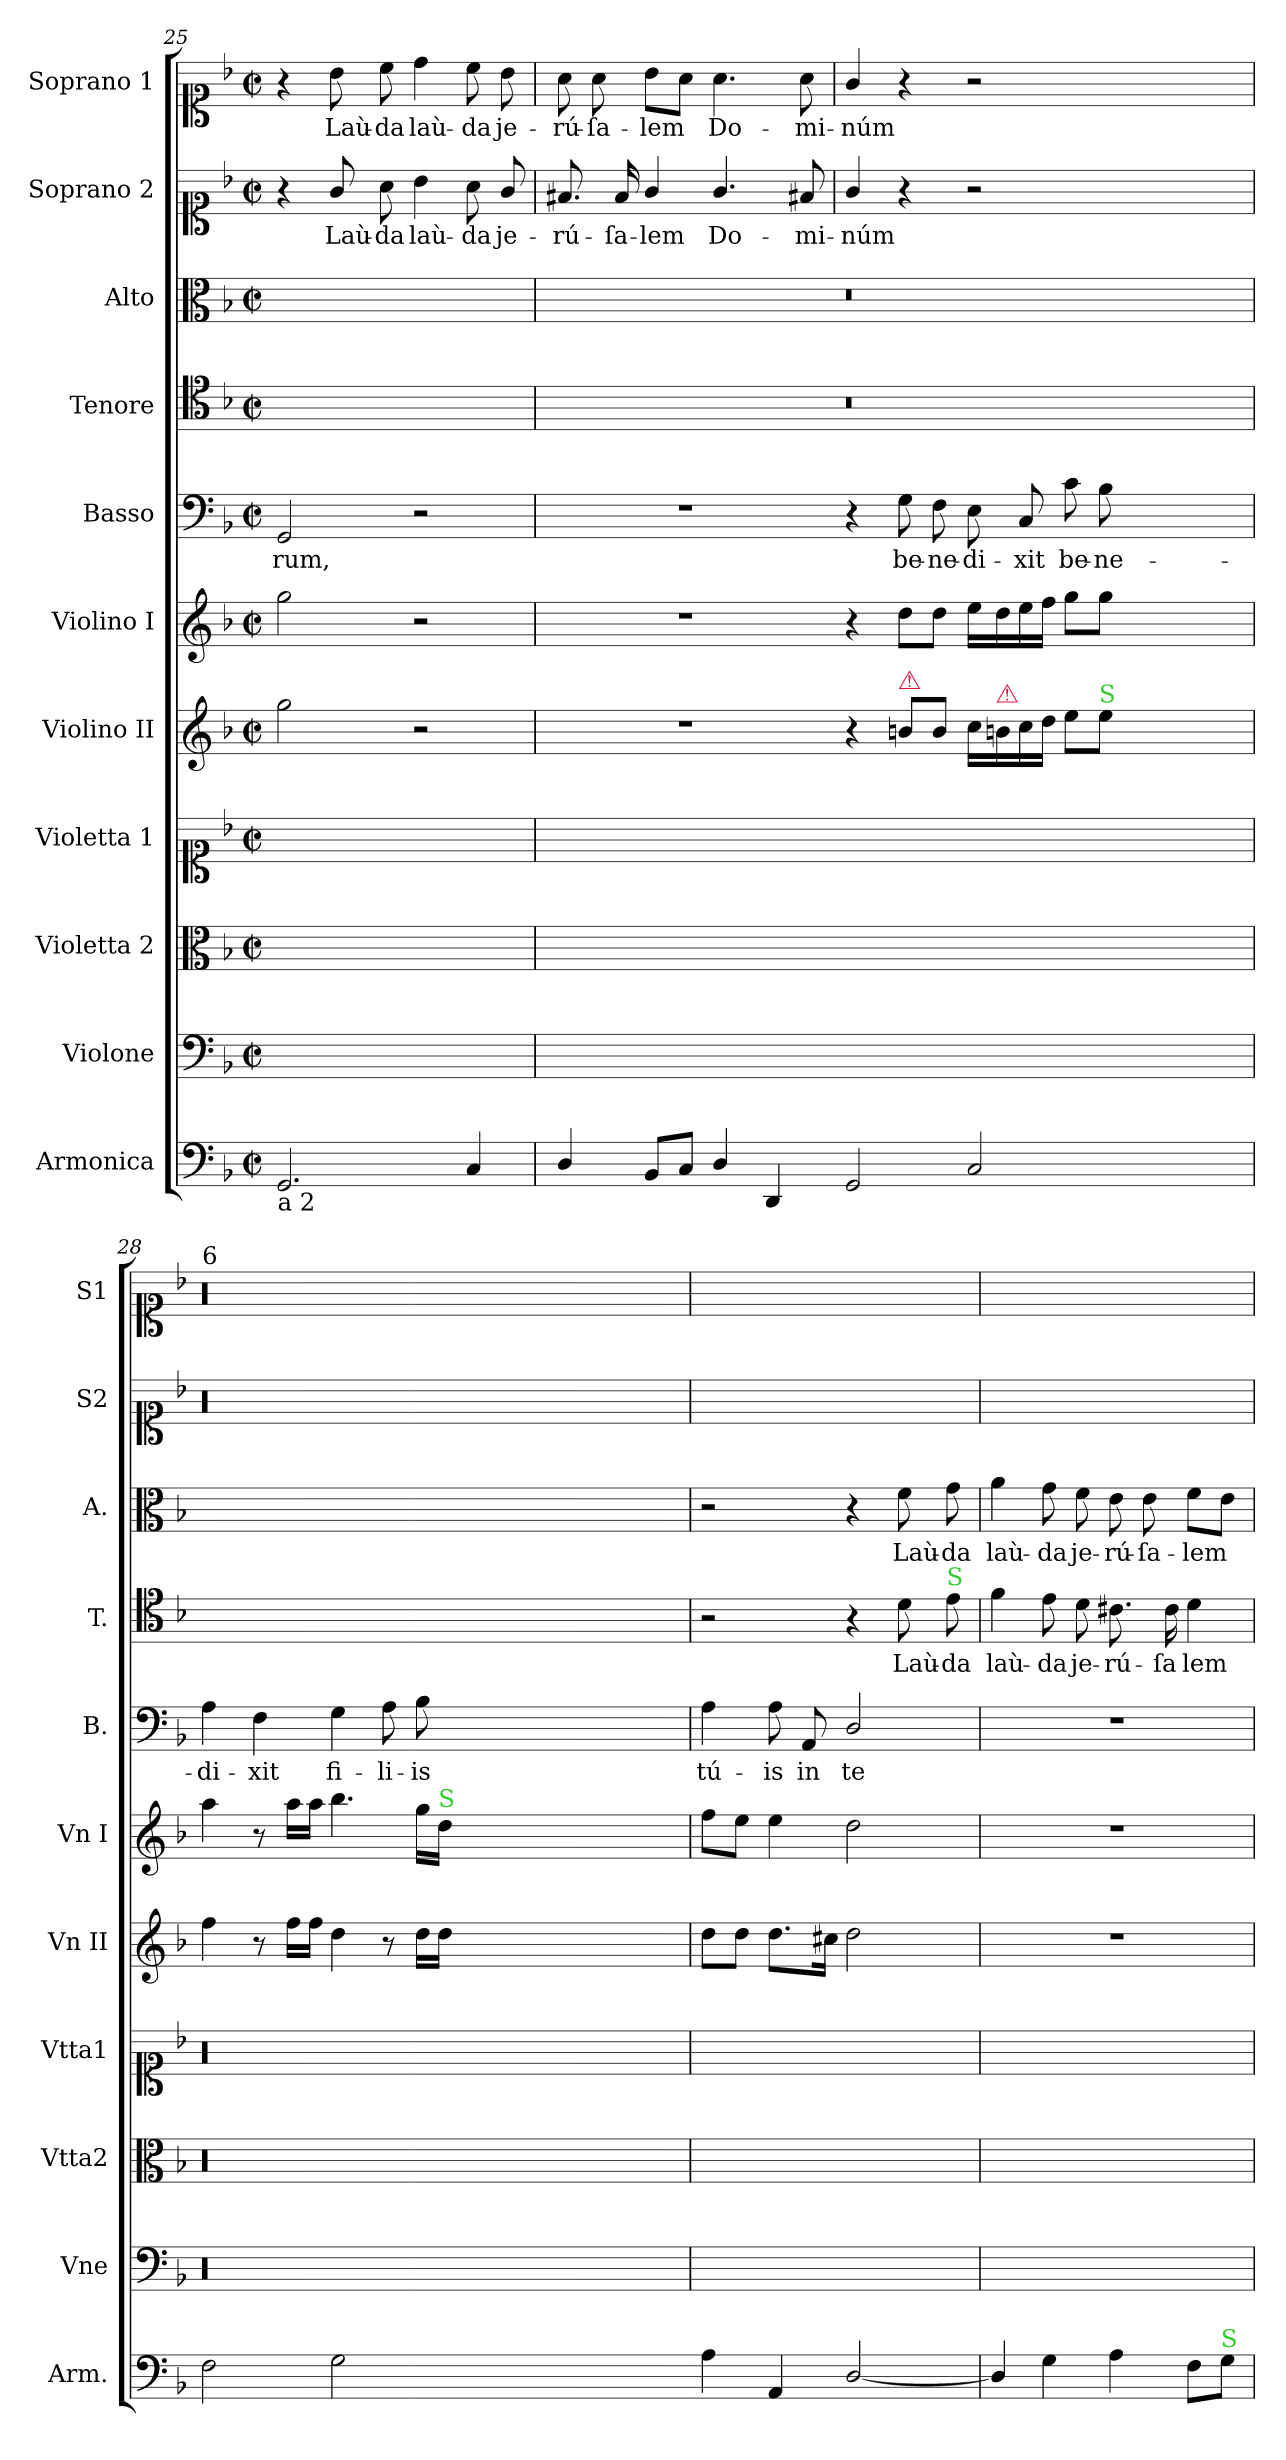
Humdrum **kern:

**kern	**kern	**kern	**kern	**kern	**kern	**kern	**text	**kern	**text	**kern	**text	**kern	**text	**kern	**text
*part11	*part10	*part9	*part8	*part7	*part6	*part5	*part5	*part4	*part4	*part3	*part3	*part2	*part2	*part1	*part1
*staff11	*staff10	*staff9	*staff8	*staff7	*staff6	*staff5	*staff5	*staff4	*staff4	*staff3	*staff3	*staff2	*staff2	*staff1	*staff1
*I"Armonica	*I"Violone	*I"Violetta 2	*I"Violetta 1	*I"Violino II	*I"Violino I	*I"Basso	*	*I"Tenore	*	*I"Alto	*	*I"Soprano 2	*	*I"Soprano 1	*
*I'Arm.	*I'Vne	*I'Vtta2	*I'Vtta1	*I'Vn II	*I'Vn I	*I'B.	*	*I'T.	*	*I'A.	*	*I'S2	*	*I'S1	*
*clefF4	*clefF4	*clefC3	*clefC1	*clefG2	*clefG2	*clefF4	*	*clefC4	*	*clefC3	*	*clefC1	*	*clefC1	*
*k[b-]	*k[b-]	*k[b-]	*k[b-]	*k[b-]	*k[b-]	*k[b-]	*	*k[b-]	*	*k[b-]	*	*k[b-]	*	*k[b-]	*
*F:	*F:	*F:	*F:	*F:	*F:	*F:	*	*F:	*	*F:	*	*F:	*	*F:	*
*M2/2	*M2/2	*M2/2	*M2/2	*M2/2	*M2/2	*M2/2	*	*M2/2	*	*M2/2	*	*M2/2	*	*M2/2	*
*met(c|)	*met(c|)	*met(c|)	*met(c|)	*met(c|)	*met(c|)	*met(c|)	*	*met(c|)	*	*met(c|)	*	*met(c|)	*	*met(c|)	*
=25	=25	=25	=25	=25	=25	=25	=25	=25	=25	=25	=25	=25	=25	=25	=25
!LO:TX:b:t=a 2	!	!	!	!	!	!	!	!	!	!	!	!	!	!	!
2.GG/	1ryy	1ryy	1ryy	2gg\	2gg\	2GG/	-rum,	1ryy	.	1ryy	.	4r	.	4r	.
.	.	.	.	.	.	.	.	.	.	.	.	8g/	Laù-	8b-\	Laù-
.	.	.	.	.	.	.	.	.	.	.	.	8a\	-da	8cc\	-da
.	.	.	.	2r	2r	2r	.	.	.	.	.	4b-\	laù-	4dd\	laù-
4C/	.	.	.	.	.	.	.	.	.	.	.	8a\	-da	8cc\	-da
.	.	.	.	.	.	.	.	.	.	.	.	8g/	je-	8b-\	je-
=26	=26	=26	=26	=26	=26	=26	=26	=26	=26	=26	=26	=26	=26	=26	=26
4D/	1ryy	1ryy	1ryy	1r	1r	1r	.	1ryy	.	1ryy	.	8.f#X/	-rú-	8a\	-rú-
.	.	.	.	.	.	.	.	.	.	.	.	.	.	8a\	-ſa-
.	.	.	.	.	.	.	.	.	.	.	.	16f#/	-ſa-	.	.
8BB-/L	.	.	.	.	.	.	.	.	.	.	.	4g/	-lem	8b-\L	-lem
8C/J	.	.	.	.	.	.	.	.	.	.	.	.	.	8a\J	.
4D/	.	.	.	.	.	.	.	.	.	.	.	4.g/	Do-	4.a\	Do-
4DD/	.	.	.	.	.	.	.	.	.	.	.	.	.	.	.
.	.	.	.	.	.	.	.	.	.	.	.	8f#X/	-mi-	8a\	-mi-
=27-	=27	=27	=27	=27	=27	=27	=27	=27	=27	=27	=27	=27	=27	=27	=27
2GG/	0ryy	0ryy	0ryy	4r	4r	4r	.	0r	.	0r	.	4g/	-núm	4g/	-núm
!	!	!	!	!LO:TX:a:color=crimson:t=⚠	!	!	!	!	!	!	!	!	!	!	!
.	.	.	.	8bn/L	8dd\L	8G\	be-	.	.	.	.	4r	.	4r	.
.	.	.	.	8b/J	8dd\J	8F\	-ne-	.	.	.	.	.	.	.	.
2C/	.	.	.	16cc\LL	16ee\LL	8E\	-di-	.	.	.	.	2r	.	2r	.
!	!	!	!	!LO:TX:a:color=crimson:t=⚠	!	!	!	!	!	!	!	!	!	!	!
.	.	.	.	16bn\	16dd\	.	.	.	.	.	.	.	.	.	.
.	.	.	.	16cc\	16ee\	8C/	-xit	.	.	.	.	.	.	.	.
.	.	.	.	16dd\JJ	16ff\JJ	.	.	.	.	.	.	.	.	.	.
!	!	!	!	!	!	!	!LO:LY:i	!	!	!	!	!	!	!	!
.	.	.	.	8ee\L	8gg\L	8c\	be-	.	.	.	.	.	.	.	.
!	!	!	!	!LO:TX:a:color=limegreen:t=S	!	!	!	!	!	!	!	!	!	!	!
!	!	!	!	!	!	!	!LO:LY:i	!	!	!	!	!	!	!	!
.	.	.	.	8ee\J	8gg\J	8B-\	-ne-	.	.	.	.	.	.	.	.
1ryy	.	.	.	1ryy	1ryy	1ryy	.	.	.	.	.	1ryy	.	1ryy	.
=28	=28	=28	=28	=28	=28	=28	=28	=28	=28	=28	=28	=28	=28	=28	=28
!	!	!	!	!	!	!	!	!	!	!	!	!	!	!LO:TX:a:t=6	!
!	!	!	!	!	!	!	!LO:LY:i	!	!	!	!	!	!	!	!
2F\	00r	00r	00r	4ff\	4aa\	4A\	-di-	00ryy	.	00ryy	.	00r	.	00r	.
!	!	!	!	!	!	!	!LO:LY:i	!	!	!	!	!	!	!	!
.	.	.	.	8r	8r	4F\	-xit	.	.	.	.	.	.	.	.
.	.	.	.	16ff\LL	16aa\LL	.	.	.	.	.	.	.	.	.	.
.	.	.	.	16ff\JJ	16aa\JJ	.	.	.	.	.	.	.	.	.	.
2G\	.	.	.	4dd\	4.bb-\	4G\	fi-	.	.	.	.	.	.	.	.
.	.	.	.	8r	.	8A\	-li-	.	.	.	.	.	.	.	.
.	.	.	.	16dd\LL	16gg\LL	8B-\	-is	.	.	.	.	.	.	.	.
!	!	!	!	!	!LO:TX:a:color=limegreen:t=S	!	!	!	!	!	!	!	!	!	!
.	.	.	.	16dd\JJ	16dd\JJ	.	.	.	.	.	.	.	.	.	.
0.ryy	.	.	.	0.ryy	0.ryy	0.ryy	.	.	.	.	.	.	.	.	.
=29-	=29	=29	=29	=29	=29	=29	=29	=29	=29	=29	=29	=29	=29	=29	=29
4A\	1ryy	1ryy	1ryy	8dd\L	8ff\L	4A\	tú-	2r	.	2r	.	1ryy	.	1ryy	.
.	.	.	.	8dd\J	8ee\J	.	.	.	.	.	.	.	.	.	.
4AA/	.	.	.	8.dd\L	4ee\	8A\	-is	.	.	.	.	.	.	.	.
.	.	.	.	.	.	8AA/	in	.	.	.	.	.	.	.	.
.	.	.	.	16cc#X\Jk	.	.	.	.	.	.	.	.	.	.	.
[2D/	.	.	.	2dd\	2dd\	2D/	te	4r	.	4r	.	.	.	.	.
.	.	.	.	.	.	.	.	8d\	Laù-	8f\	Laù-	.	.	.	.
!	!	!	!	!	!	!	!	!LO:TX:a:color=limegreen:t=S	!	!	!	!	!	!	!
.	.	.	.	.	.	.	.	8e\	-da	8g\	-da	.	.	.	.
=30	=30	=30	=30	=30	=30	=30	=30	=30	=30	=30	=30	=30	=30	=30	=30
4D/]	1ryy	1ryy	1ryy	1r	1r	1r	.	4f\	laù-	4a\	laù-	1ryy	.	1ryy	.
4G\	.	.	.	.	.	.	.	8e\	-da	8g\	-da	.	.	.	.
.	.	.	.	.	.	.	.	8d\	je-	8f\	je-	.	.	.	.
4A\	.	.	.	.	.	.	.	8.c#X\	-rú-	8e\	-rú-	.	.	.	.
.	.	.	.	.	.	.	.	.	.	8e\	-ſa-	.	.	.	.
.	.	.	.	.	.	.	.	16c#\	ſa	.	.	.	.	.	.
8F\L	.	.	.	.	.	.	.	4d\	-lem	8f\L	-lem	.	.	.	.
!LO:TX:a:color=limegreen:t=S	!	!	!	!	!	!	!	!	!	!	!	!	!	!	!
8G\J	.	.	.	.	.	.	.	.	.	8e\J	.	.	.	.	.
=	=	=	=	=	=	=	=	=	=	=	=	=	=	=	=
*-	*-	*-	*-	*-	*-	*-	*-	*-	*-	*-	*-	*-	*-	*-	*-
